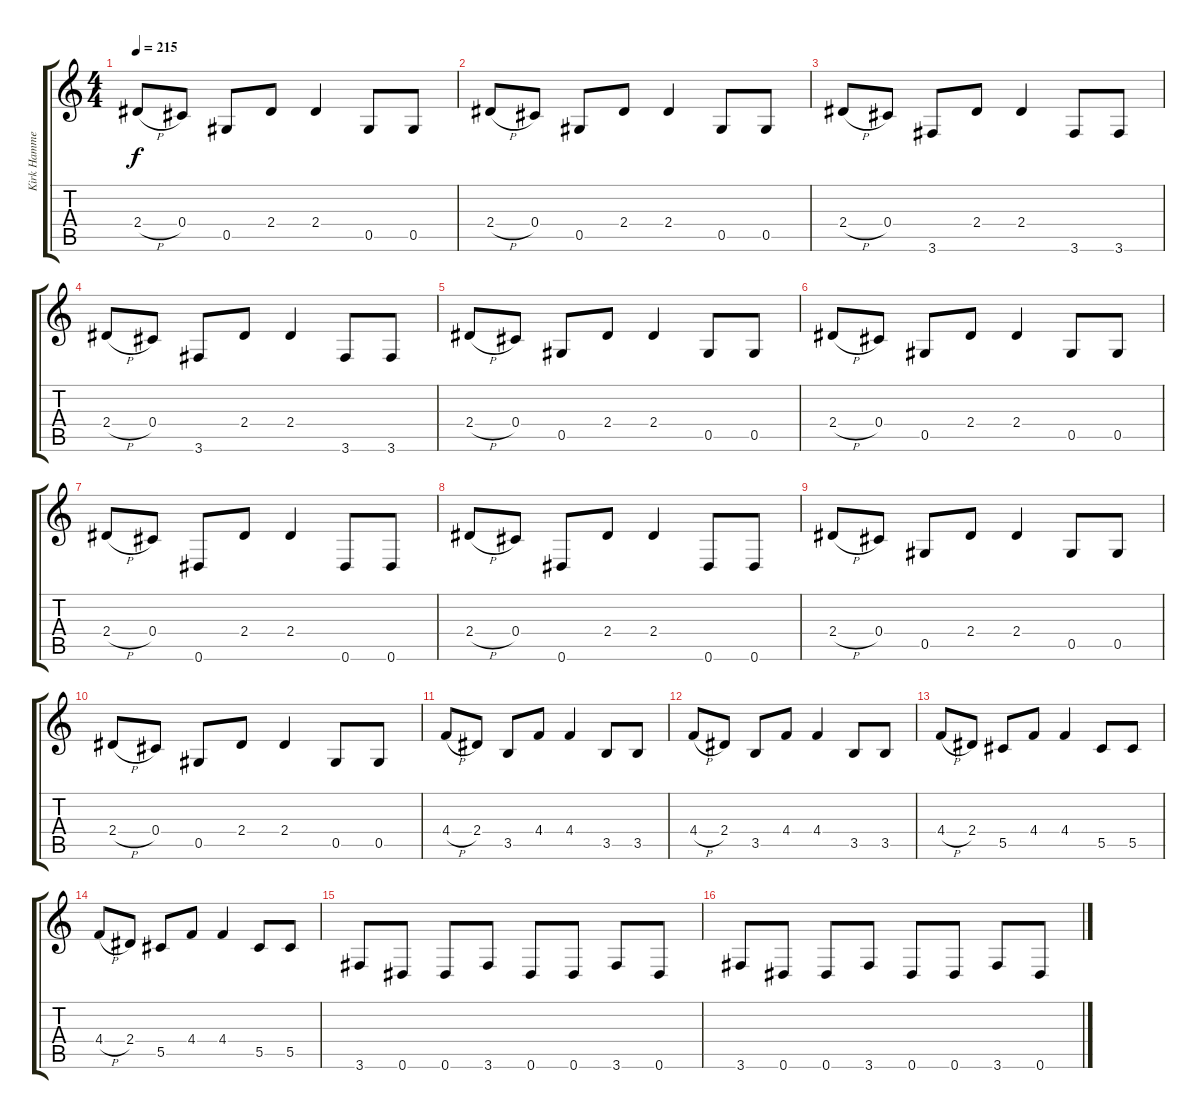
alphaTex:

\track ("Kirk Hammet" "Kirk Hamme") {instrument distortionguitar}
\staff {score tabs}
\tuning (Eb4 Bb3 Gb3 Db3 Ab2 Eb2) {hide}
\ts (4 4)
\tempo 215
\clef g2
\ks c
2.4{h}.8{dy f} 0.4.8 0.5.8 2.4.8 2.4.4 0.5.8 0.5.8 |
2.4{h}.8 0.4.8 0.5.8 2.4.8 2.4.4 0.5.8 0.5.8 |
2.4{h}.8 0.4.8 3.6.8 2.4.8 2.4.4 3.6.8 3.6.8 |
2.4{h}.8 0.4.8 3.6.8 2.4.8 2.4.4 3.6.8 3.6.8 |
2.4{h}.8 0.4.8 0.5.8 2.4.8 2.4.4 0.5.8 0.5.8 |
2.4{h}.8 0.4.8 0.5.8 2.4.8 2.4.4 0.5.8 0.5.8 |
2.4{h}.8 0.4.8 0.6.8 2.4.8 2.4.4 0.6.8 0.6.8 |
2.4{h}.8 0.4.8 0.6.8 2.4.8 2.4.4 0.6.8 0.6.8 |
2.4{h}.8 0.4.8 0.5.8 2.4.8 2.4.4 0.5.8 0.5.8 |
2.4{h}.8 0.4.8 0.5.8 2.4.8 2.4.4 0.5.8 0.5.8 |
4.4{h}.8 2.4.8 3.5.8 4.4.8 4.4.4 3.5.8 3.5.8 |
4.4{h}.8 2.4.8 3.5.8 4.4.8 4.4.4 3.5.8 3.5.8 |
4.4{h}.8 2.4.8 5.5.8 4.4.8 4.4.4 5.5.8 5.5.8 |
4.4{h}.8 2.4.8 5.5.8 4.4.8 4.4.4 5.5.8 5.5.8 |
3.6.8 0.6.8 0.6.8 3.6.8 0.6.8 0.6.8 3.6.8 0.6.8 |
3.6.8 0.6.8 0.6.8 3.6.8 0.6.8 0.6.8 3.6.8 0.6.8
